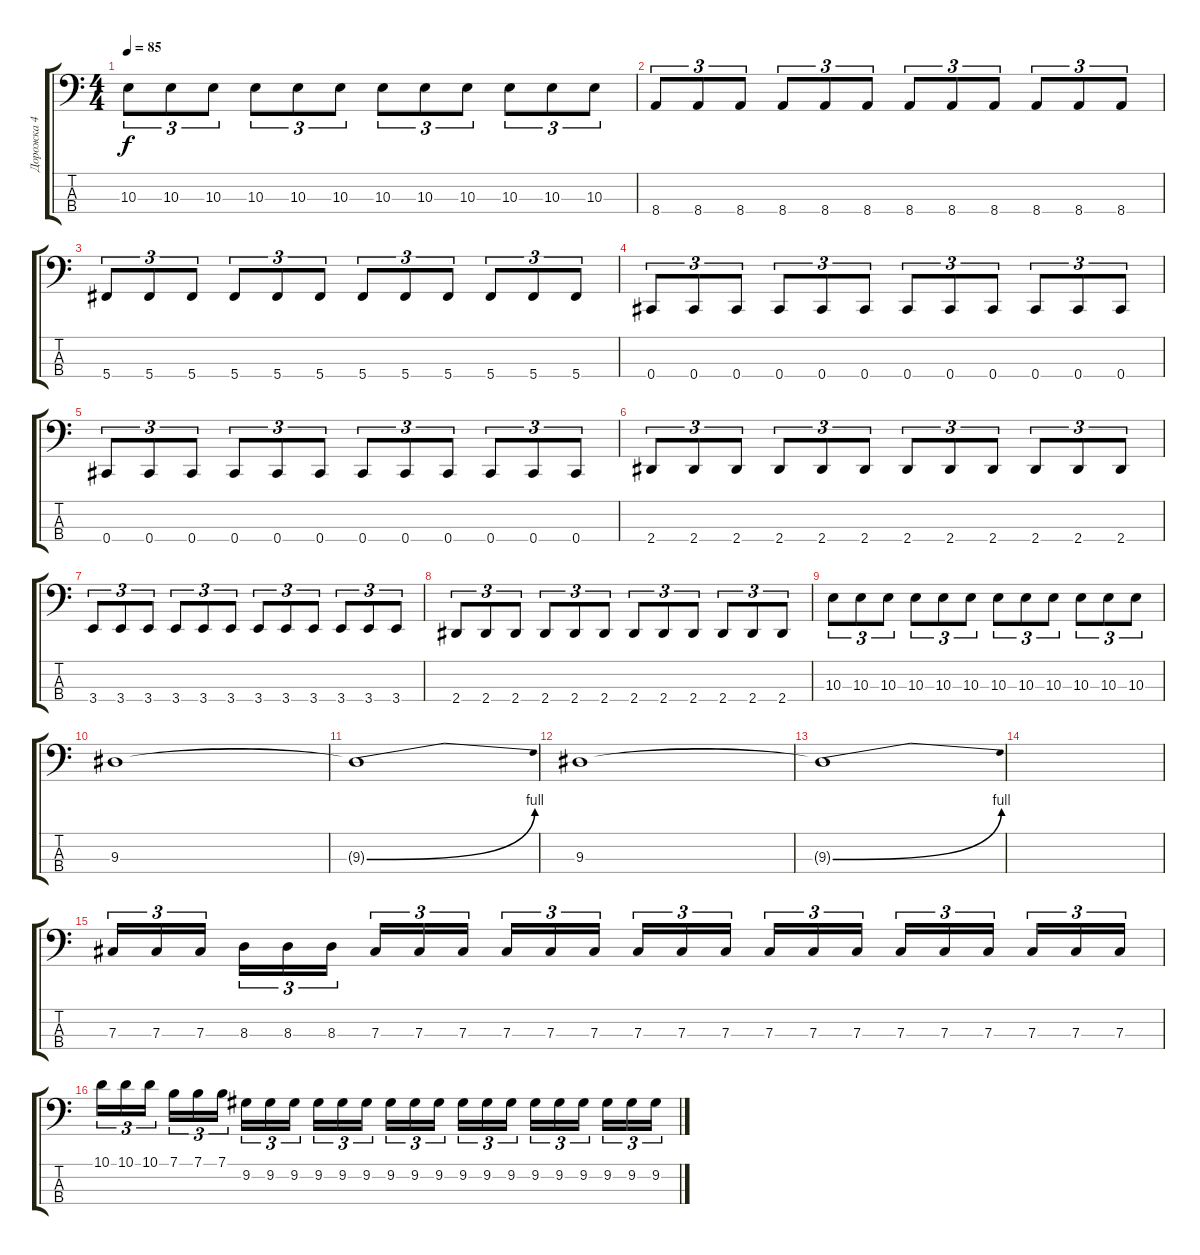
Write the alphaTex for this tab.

\track ("Дорожка 4" "Дорожка 4") {instrument electricbassfinger}
\staff {score tabs}
\tuning (E2 B1 Gb1 Db1) {hide}
\ts (4 4)
\tempo 85
\clef f4
\ks c
10.3.8{tu (3 2) dy f} 10.3.8{tu (3 2)} 10.3.8{tu (3 2)} 10.3.8{tu (3 2)} 10.3.8{tu (3 2)} 10.3.8{tu (3 2)} 10.3.8{tu (3 2)} 10.3.8{tu (3 2)} 10.3.8{tu (3 2)} 10.3.8{tu (3 2)} 10.3.8{tu (3 2)} 10.3.8{tu (3 2)} |
8.4.8{tu (3 2)} 8.4.8{tu (3 2)} 8.4.8{tu (3 2)} 8.4.8{tu (3 2)} 8.4.8{tu (3 2)} 8.4.8{tu (3 2)} 8.4.8{tu (3 2)} 8.4.8{tu (3 2)} 8.4.8{tu (3 2)} 8.4.8{tu (3 2)} 8.4.8{tu (3 2)} 8.4.8{tu (3 2)} |
5.4.8{tu (3 2)} 5.4.8{tu (3 2)} 5.4.8{tu (3 2)} 5.4.8{tu (3 2)} 5.4.8{tu (3 2)} 5.4.8{tu (3 2)} 5.4.8{tu (3 2)} 5.4.8{tu (3 2)} 5.4.8{tu (3 2)} 5.4.8{tu (3 2)} 5.4.8{tu (3 2)} 5.4.8{tu (3 2)} |
0.4.8{tu (3 2)} 0.4.8{tu (3 2)} 0.4.8{tu (3 2)} 0.4.8{tu (3 2)} 0.4.8{tu (3 2)} 0.4.8{tu (3 2)} 0.4.8{tu (3 2)} 0.4.8{tu (3 2)} 0.4.8{tu (3 2)} 0.4.8{tu (3 2)} 0.4.8{tu (3 2)} 0.4.8{tu (3 2)} |
0.4.8{tu (3 2)} 0.4.8{tu (3 2)} 0.4.8{tu (3 2)} 0.4.8{tu (3 2)} 0.4.8{tu (3 2)} 0.4.8{tu (3 2)} 0.4.8{tu (3 2)} 0.4.8{tu (3 2)} 0.4.8{tu (3 2)} 0.4.8{tu (3 2)} 0.4.8{tu (3 2)} 0.4.8{tu (3 2)} |
2.4.8{tu (3 2)} 2.4.8{tu (3 2)} 2.4.8{tu (3 2)} 2.4.8{tu (3 2)} 2.4.8{tu (3 2)} 2.4.8{tu (3 2)} 2.4.8{tu (3 2)} 2.4.8{tu (3 2)} 2.4.8{tu (3 2)} 2.4.8{tu (3 2)} 2.4.8{tu (3 2)} 2.4.8{tu (3 2)} |
3.4.8{tu (3 2)} 3.4.8{tu (3 2)} 3.4.8{tu (3 2)} 3.4.8{tu (3 2)} 3.4.8{tu (3 2)} 3.4.8{tu (3 2)} 3.4.8{tu (3 2)} 3.4.8{tu (3 2)} 3.4.8{tu (3 2)} 3.4.8{tu (3 2)} 3.4.8{tu (3 2)} 3.4.8{tu (3 2)} |
2.4.8{tu (3 2)} 2.4.8{tu (3 2)} 2.4.8{tu (3 2)} 2.4.8{tu (3 2)} 2.4.8{tu (3 2)} 2.4.8{tu (3 2)} 2.4.8{tu (3 2)} 2.4.8{tu (3 2)} 2.4.8{tu (3 2)} 2.4.8{tu (3 2)} 2.4.8{tu (3 2)} 2.4.8{tu (3 2)} |
10.3.8{tu (3 2)} 10.3.8{tu (3 2)} 10.3.8{tu (3 2)} 10.3.8{tu (3 2)} 10.3.8{tu (3 2)} 10.3.8{tu (3 2)} 10.3.8{tu (3 2)} 10.3.8{tu (3 2)} 10.3.8{tu (3 2)} 10.3.8{tu (3 2)} 10.3.8{tu (3 2)} 10.3.8{tu (3 2)} |
9.3.1 |
9.3{be (bend 0 0 60 4) t}.1 |
9.3.1 |
9.3{be (bend 0 0 60 4) t}.1 |
|
7.3.16{tu (3 2)} 7.3.16{tu (3 2)} 7.3.16{tu (3 2) beam splitsecondary} 8.3.16{tu (3 2)} 8.3.16{tu (3 2)} 8.3.16{tu (3 2)} 7.3.16{tu (3 2)} 7.3.16{tu (3 2)} 7.3.16{tu (3 2) beam splitsecondary} 7.3.16{tu (3 2)} 7.3.16{tu (3 2)} 7.3.16{tu (3 2)} 7.3.16{tu (3 2)} 7.3.16{tu (3 2)} 7.3.16{tu (3 2) beam splitsecondary} 7.3.16{tu (3 2)} 7.3.16{tu (3 2)} 7.3.16{tu (3 2)} 7.3.16{tu (3 2)} 7.3.16{tu (3 2)} 7.3.16{tu (3 2) beam splitsecondary} 7.3.16{tu (3 2)} 7.3.16{tu (3 2)} 7.3.16{tu (3 2)} |
10.1.16{tu (3 2)} 10.1.16{tu (3 2)} 10.1.16{tu (3 2) beam splitsecondary} 7.1.16{tu (3 2)} 7.1.16{tu (3 2)} 7.1.16{tu (3 2)} 9.2.16{tu (3 2)} 9.2.16{tu (3 2)} 9.2.16{tu (3 2) beam splitsecondary} 9.2.16{tu (3 2)} 9.2.16{tu (3 2)} 9.2.16{tu (3 2)} 9.2.16{tu (3 2)} 9.2.16{tu (3 2)} 9.2.16{tu (3 2) beam splitsecondary} 9.2.16{tu (3 2)} 9.2.16{tu (3 2)} 9.2.16{tu (3 2)} 9.2.16{tu (3 2)} 9.2.16{tu (3 2)} 9.2.16{tu (3 2) beam splitsecondary} 9.2.16{tu (3 2)} 9.2.16{tu (3 2)} 9.2.16{tu (3 2)}
